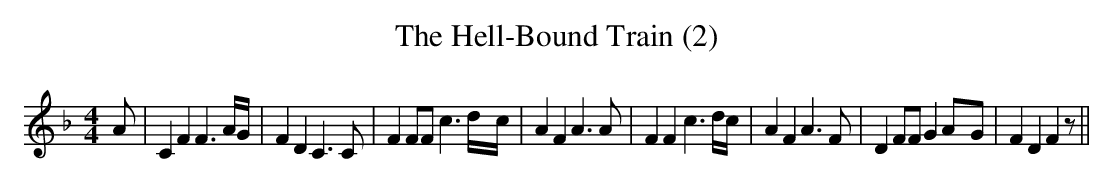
X:1
T:The Hell-Bound Train (2)
M:4/4
L:1/4
K:F
 A/2| C F F3/2 A/4G/4| F D C3/2 C/2| F F/2F/2 c3/2d/4-c/4| A F A3/2 A/2|\
 F F c3/2 d/4c/4| A F A3/2 F/2| D F/2F/2 GA/2-G/2| F D F z/2||
